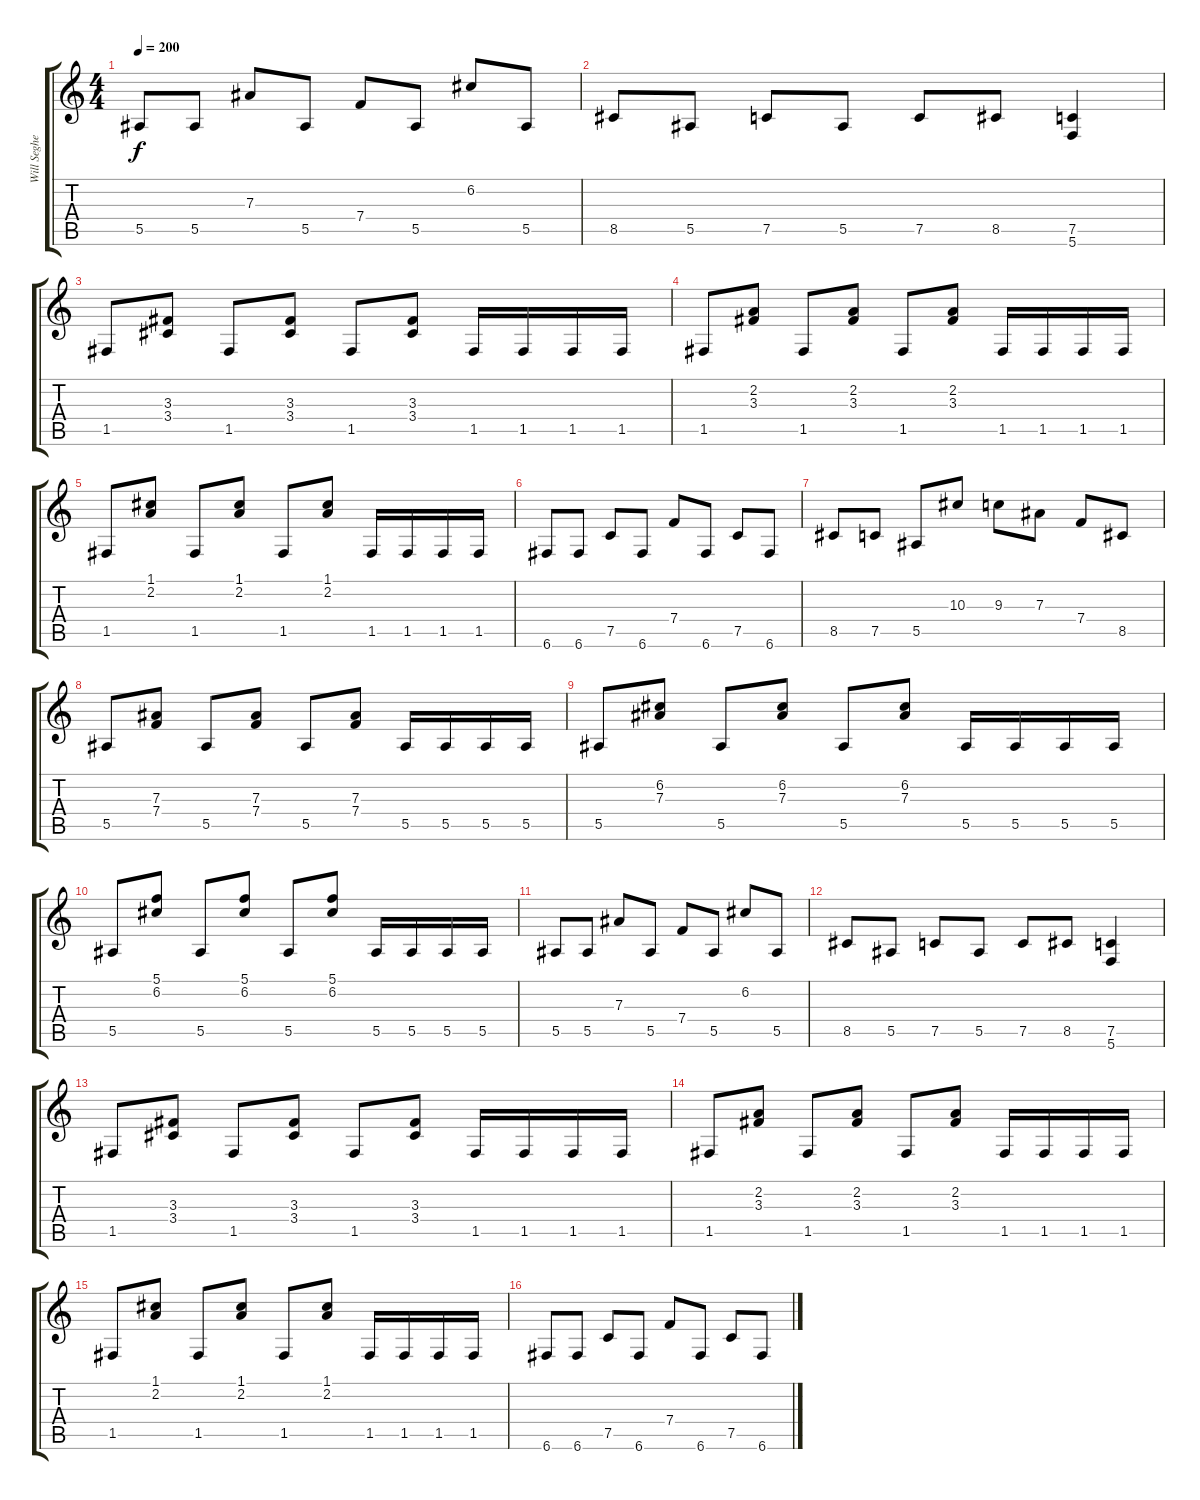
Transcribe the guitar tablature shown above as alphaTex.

\track ("Will Seghers" "Will Seghe") {instrument distortionguitar}
\staff {score tabs}
\tuning (C4 G3 Eb3 Bb2 F2 C2) {hide}
\ts (4 4)
\tempo 200
\clef g2
\ks c
5.5.8{dy f} 5.5.8 7.3.8 5.5.8 7.4.8 5.5.8 6.2.8 5.5.8 |
8.5.8 5.5.8 7.5.8 5.5.8 7.5.8 8.5.8 (7.5 5.6).4 |
1.5.8 (3.3 3.4).8 1.5.8 (3.3 3.4).8 1.5.8 (3.3 3.4).8 1.5.16 1.5.16 1.5.16 1.5.16 |
1.5.8 (2.2 3.3).8 1.5.8 (2.2 3.3).8 1.5.8 (2.2 3.3).8 1.5.16 1.5.16 1.5.16 1.5.16 |
1.5.8 (1.1 2.2).8 1.5.8 (1.1 2.2).8 1.5.8 (1.1 2.2).8 1.5.16 1.5.16 1.5.16 1.5.16 |
6.6.8 6.6.8 7.5.8 6.6.8 7.4.8 6.6.8 7.5.8 6.6.8 |
8.5.8 7.5.8 5.5.8 10.3.8 9.3.8 7.3.8 7.4.8 8.5.8 |
5.5.8 (7.3 7.4).8 5.5.8 (7.3 7.4).8 5.5.8 (7.3 7.4).8 5.5.16 5.5.16 5.5.16 5.5.16 |
5.5.8 (6.2 7.3).8 5.5.8 (6.2 7.3).8 5.5.8 (6.2 7.3).8 5.5.16 5.5.16 5.5.16 5.5.16 |
5.5.8 (5.1 6.2).8 5.5.8 (5.1 6.2).8 5.5.8 (5.1 6.2).8 5.5.16 5.5.16 5.5.16 5.5.16 |
5.5.8 5.5.8 7.3.8 5.5.8 7.4.8 5.5.8 6.2.8 5.5.8 |
8.5.8 5.5.8 7.5.8 5.5.8 7.5.8 8.5.8 (7.5 5.6).4 |
1.5.8 (3.3 3.4).8 1.5.8 (3.3 3.4).8 1.5.8 (3.3 3.4).8 1.5.16 1.5.16 1.5.16 1.5.16 |
1.5.8 (2.2 3.3).8 1.5.8 (2.2 3.3).8 1.5.8 (2.2 3.3).8 1.5.16 1.5.16 1.5.16 1.5.16 |
1.5.8 (1.1 2.2).8 1.5.8 (1.1 2.2).8 1.5.8 (1.1 2.2).8 1.5.16 1.5.16 1.5.16 1.5.16 |
6.6.8 6.6.8 7.5.8 6.6.8 7.4.8 6.6.8 7.5.8 6.6.8
